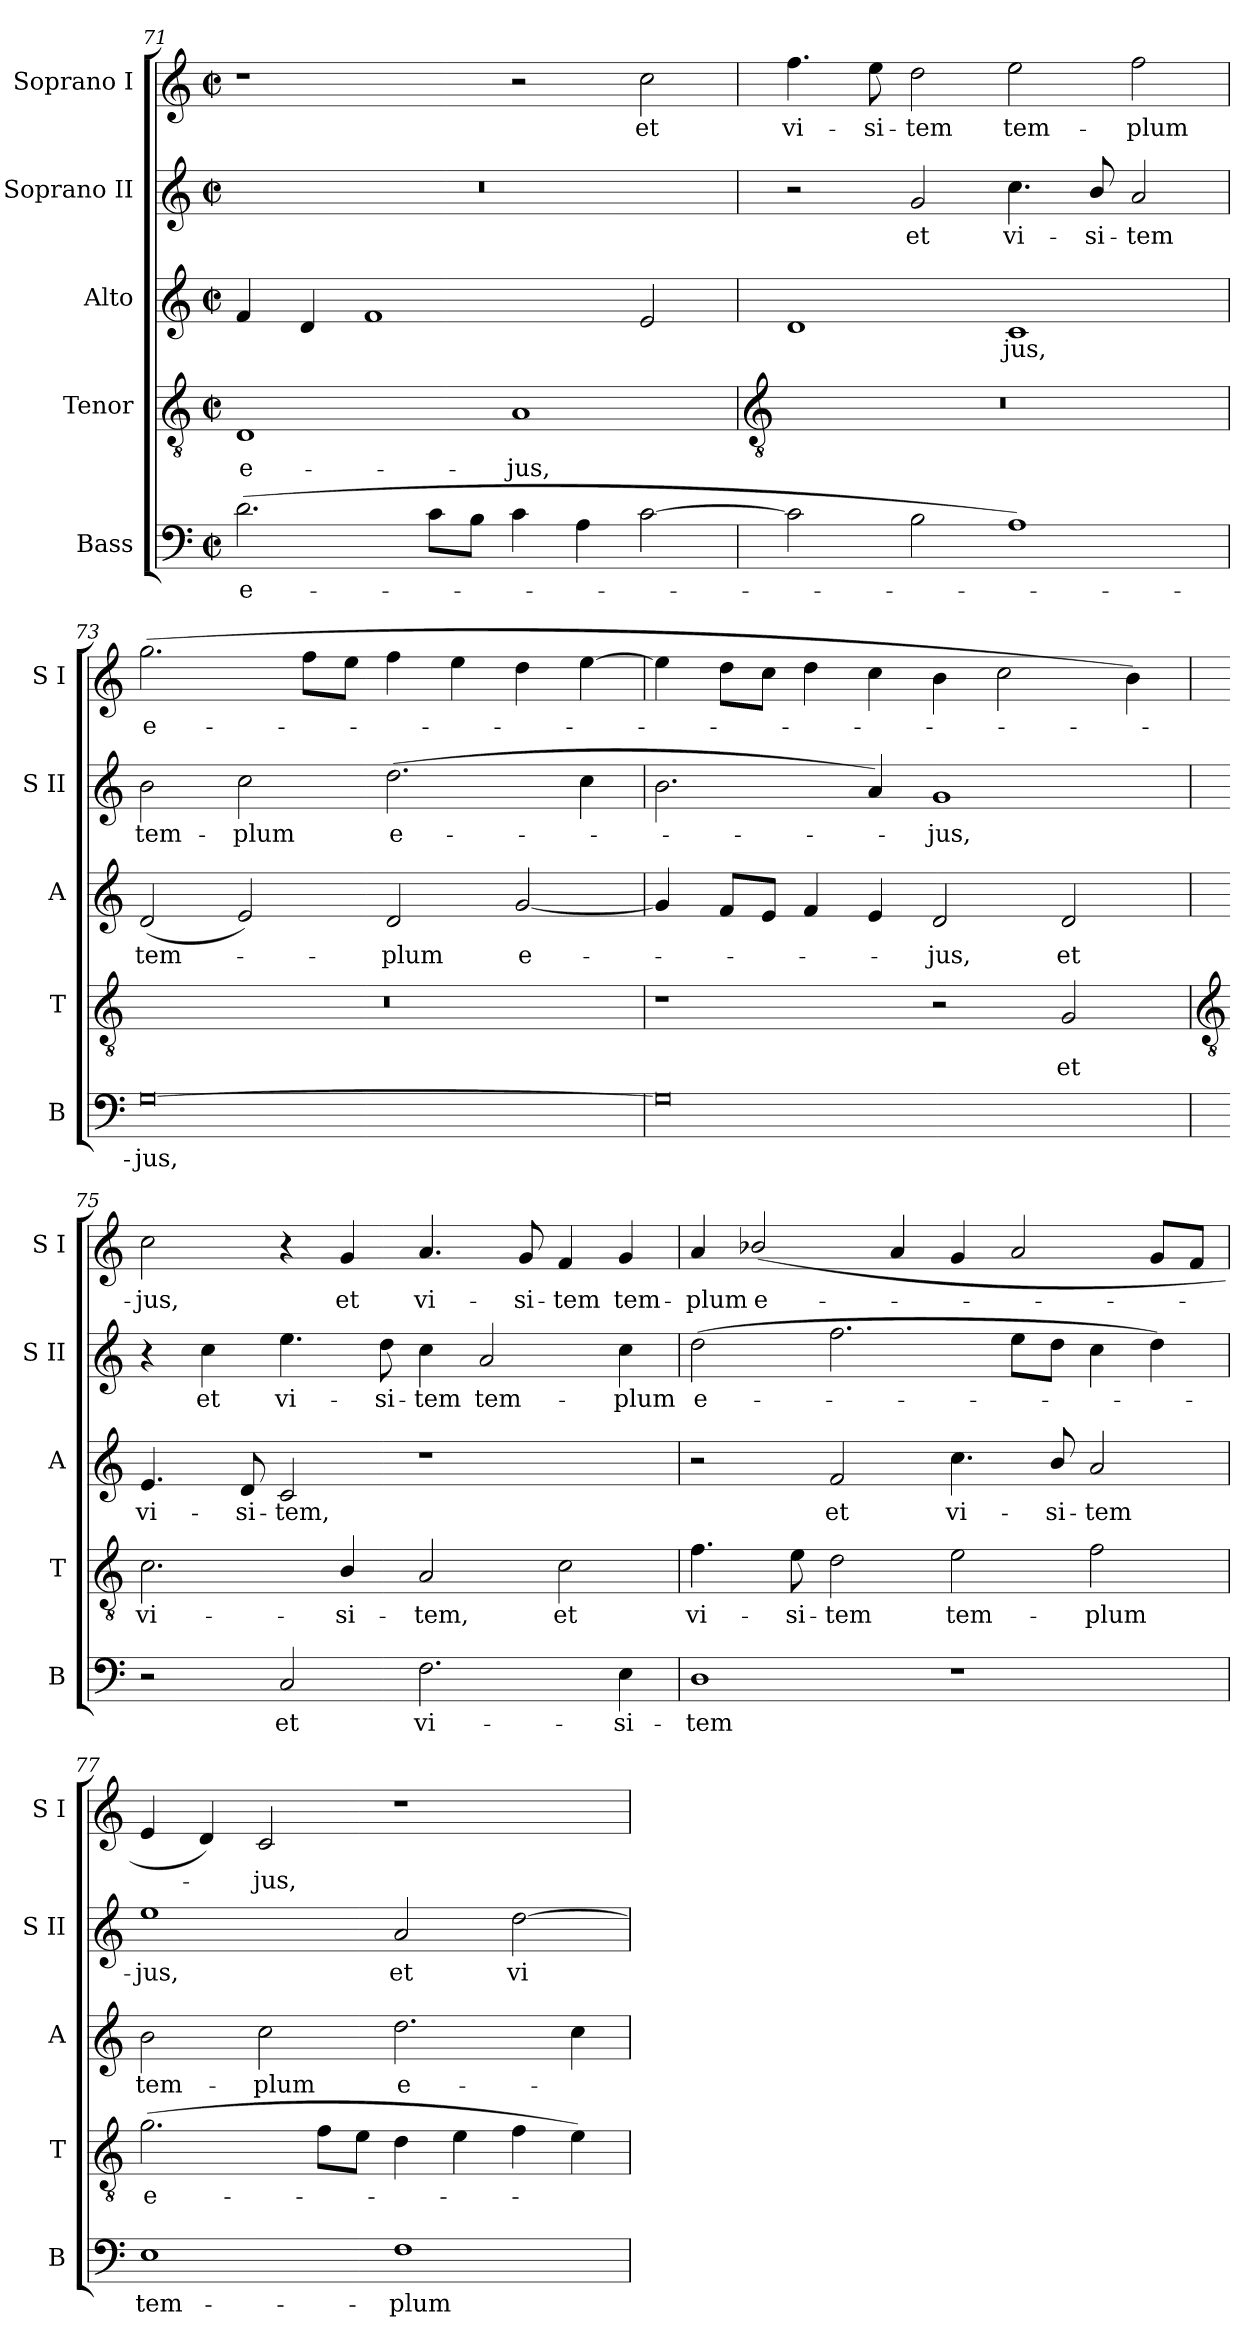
**kern	**text	**kern	**text	**kern	**text	**kern	**text	**kern	**text
*part5	*part5	*part4	*part4	*part3	*part3	*part2	*part2	*part1	*part1
*staff5	*staff5	*staff4	*staff4	*staff3	*staff3	*staff2	*staff2	*staff1	*staff1
*I"Bass	*	*I"Tenor	*	*I"Alto	*	*I"Soprano II	*	*I"Soprano I	*
*I'B	*	*I'T	*	*I'A	*	*I'S II	*	*I'S I	*
*clefF4	*	*clefGv2	*	*clefG2	*	*clefG2	*	*clefG2	*
*k[]	*	*k[]	*	*k[]	*	*k[]	*	*k[]	*
*C:	*	*C:	*	*C:	*	*C:	*	*C:	*
*M4/2	*	*M4/2	*	*M4/2	*	*M4/2	*	*M4/2	*
*met(c|)	*	*met(c|)	*	*met(c|)	*	*met(c|)	*	*met(c|)	*
=71	=71	=71	=71	=71	=71	=71	=71	=71	=71
!	!LO:LY:b	!	!LO:LY:b	!	!	!	!	!	!
(>2.d	e-	1D	e-	4f	.	0r	.	1r	.
.	.	.	.	4d	.	.	.	.	.
.	.	.	.	1f	.	.	.	.	.
8cL	.	.	.	.	.	.	.	.	.
8BJ	.	.	.	.	.	.	.	.	.
!	!	!	!LO:LY:b	!	!	!	!	!	!
4c	.	1A	-jus,	.	.	.	.	2r	.
4A	.	.	.	.	.	.	.	.	.
!	!	!	!	!	!	!	!	!	!LO:LY:b
[2c	.	.	.	2e	.	.	.	2cc	et
!!LO:LB:g=z
=72	=72	=72	=72	=72	=72	=72	=72	=72	=72
*	*	*clefGv2	*	*	*	*	*	*	*
!	!	!	!	!	!	!	!	!	!LO:LY:b
2c]	.	0r	.	1d	.	2r	.	4.ff	vi-
!	!	!	!	!	!	!	!	!	!LO:LY:b
.	.	.	.	.	.	.	.	8ee	-si-
!	!	!	!	!	!	!	!LO:LY:b	!	!LO:LY:b
2B	.	.	.	.	.	2g	et	2dd	-tem
!	!	!	!	!	!LO:LY:b	!	!LO:LY:b	!	!LO:LY:b
1A)	.	.	.	1c	jus,	4.cc	vi-	2ee	tem-
!	!	!	!	!	!	!	!LO:LY:b	!	!
.	.	.	.	.	.	8b/	-si-	.	.
!	!	!	!	!	!	!	!LO:LY:b	!	!LO:LY:b
.	.	.	.	.	.	2a	-tem	2ff	-plum
=73	=73	=73	=73	=73	=73	=73	=73	=73	=73
!	!LO:LY:b	!	!	!	!LO:LY:b	!	!LO:LY:b	!	!LO:LY:b
[0G	jus,	0r	.	(<2d	tem-	2b	tem-	(>2.gg	e-
!	!	!	!	!	!	!	!LO:LY:b	!	!
.	.	.	.	2e)	.	2cc	-plum	.	.
.	.	.	.	.	.	.	.	8ffL	.
.	.	.	.	.	.	.	.	8eeJ	.
!	!	!	!	!	!LO:LY:b	!	!LO:LY:b	!	!
.	.	.	.	2d	plum	(>2.dd	e-	4ff	.
.	.	.	.	.	.	.	.	4ee	.
!	!	!	!	!	!LO:LY:b	!	!	!	!
.	.	.	.	[2g	e-	.	.	4dd	.
.	.	.	.	.	.	4cc	.	[4ee	.
=74	=74	=74	=74	=74	=74	=74	=74	=74	=74
0G]	.	1r	.	4g]	.	2.b\	.	4ee]	.
.	.	.	.	8fL	.	.	.	8ddL	.
.	.	.	.	8eJ	.	.	.	8ccJ	.
.	.	.	.	4f	.	.	.	4dd	.
.	.	.	.	4e	.	4a)	.	4cc	.
!	!	!	!	!	!LO:LY:b	!	!LO:LY:b	!	!
.	.	2r	.	2d	jus,	1g	jus,	4b	.
.	.	.	.	.	.	.	.	2cc	.
!	!	!	!LO:LY:b	!	!LO:LY:b	!	!	!	!
.	.	2G	et	2d	et	.	.	.	.
.	.	.	.	.	.	.	.	4b)	.
!!LO:LB:g=z
=75	=75	=75	=75	=75	=75	=75	=75	=75	=75
*	*	*clefGv2	*	*	*	*	*	*	*
!	!	!	!LO:LY:b	!	!LO:LY:b	!	!	!	!LO:LY:b
2r	.	2.c	vi-	4.e	vi-	4r	.	2cc	jus,
!	!	!	!	!	!	!	!LO:LY:b	!	!
.	.	.	.	.	.	4cc	et	.	.
!	!	!	!	!	!LO:LY:b	!	!	!	!
.	.	.	.	8d	-si-	.	.	.	.
!	!LO:LY:b	!	!	!	!LO:LY:b	!	!LO:LY:b	!	!
2C	et	.	.	2c	-tem,	4.ee	vi-	4r	.
!	!	!	!LO:LY:b	!	!	!	!	!	!LO:LY:b
.	.	4B/	-si-	.	.	.	.	4g	et
!	!	!	!	!	!	!	!LO:LY:b	!	!
.	.	.	.	.	.	8dd	-si-	.	.
!	!LO:LY:b	!	!LO:LY:b	!	!	!	!LO:LY:b	!	!LO:LY:b
2.F	vi-	2A	-tem,	1r	.	4cc	-tem	4.a	vi-
!	!	!	!	!	!	!	!LO:LY:b	!	!
.	.	.	.	.	.	2a	tem-	.	.
!	!	!	!	!	!	!	!	!	!LO:LY:b
.	.	.	.	.	.	.	.	8g	-si-
!	!	!	!LO:LY:b	!	!	!	!	!	!LO:LY:b
.	.	2c	et	.	.	.	.	4f	-tem
!	!LO:LY:b	!	!	!	!	!	!LO:LY:b	!	!LO:LY:b
4E	-si-	.	.	.	.	4cc	-plum	4g	tem-
=76	=76	=76	=76	=76	=76	=76	=76	=76	=76
!	!LO:LY:b	!	!LO:LY:b	!	!	!	!LO:LY:b	!	!LO:LY:b
1D	-tem	4.f	vi-	2r	.	(>2dd	e-	4a	-plum
!	!	!	!	!	!	!	!	!	!LO:LY:b
.	.	.	.	.	.	.	.	(<2b-X/	e-
!	!	!	!LO:LY:b	!	!	!	!	!	!
.	.	8e	-si-	.	.	.	.	.	.
!	!	!	!LO:LY:b	!	!LO:LY:b	!	!	!	!
.	.	2d	-tem	2f	et	2.ff	.	.	.
.	.	.	.	.	.	.	.	4a	.
!	!	!	!LO:LY:b	!	!LO:LY:b	!	!	!	!
1r	.	2e	tem-	4.cc	vi-	.	.	4g	.
.	.	.	.	.	.	8eeL	.	2a	.
!	!	!	!	!	!LO:LY:b	!	!	!	!
.	.	.	.	8b/	-si-	8ddJ	.	.	.
!	!	!	!LO:LY:b	!	!LO:LY:b	!	!	!	!
.	.	2f	-plum	2a	-tem	4cc	.	.	.
.	.	.	.	.	.	4dd)	.	8gL	.
.	.	.	.	.	.	.	.	8fJ	.
=77	=77	=77	=77	=77	=77	=77	=77	=77	=77
!	!LO:LY:b	!	!LO:LY:b	!	!LO:LY:b	!	!LO:LY:b	!	!
1E	tem-	(>2.g	e-	2b	tem-	1ee	jus,	4e	.
.	.	.	.	.	.	.	.	4d)	.
!	!	!	!	!	!LO:LY:b	!	!	!	!LO:LY:b
.	.	.	.	2cc	-plum	.	.	2c	jus,
.	.	8fL	.	.	.	.	.	.	.
.	.	8eJ	.	.	.	.	.	.	.
!	!LO:LY:b	!	!	!	!LO:LY:b	!	!LO:LY:b	!	!
1F	-plum	4d	.	2.dd	e-	2a	et	1r	.
.	.	4e	.	.	.	.	.	.	.
!	!	!	!	!	!	!	!LO:LY:b	!	!
.	.	4f	.	.	.	[2dd	vi-	.	.
.	.	4e)	.	4cc	.	.	.	.	.
=	=	=	=	=	=	=	=	=	=
*-	*-	*-	*-	*-	*-	*-	*-	*-	*-
